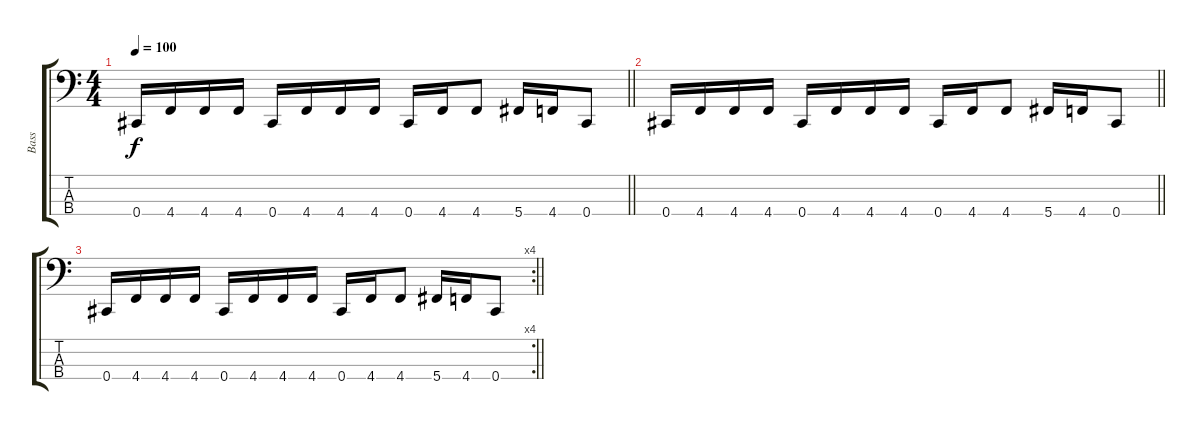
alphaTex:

\track ("Bass" "Bass") {instrument electricbassfinger}
\staff {score tabs}
\tuning (Gb2 Db2 Ab1 Db1) {hide}
\ts (4 4)
\tempo 100
\clef f4
\barLineRight lightlight
\ks c
0.4.16{dy f} 4.4.16 4.4.16 4.4.16 0.4.16 4.4.16 4.4.16 4.4.16 0.4.16 4.4.16 4.4.8 5.4.16 4.4.16 0.4.8 |
\barLineRight lightlight
0.4.16 4.4.16 4.4.16 4.4.16 0.4.16 4.4.16 4.4.16 4.4.16 0.4.16 4.4.16 4.4.8 5.4.16 4.4.16 0.4.8 |
\rc 4
\barLineRight lightlight
0.4.16 4.4.16 4.4.16 4.4.16 0.4.16 4.4.16 4.4.16 4.4.16 0.4.16 4.4.16 4.4.8 5.4.16 4.4.16 0.4.8
